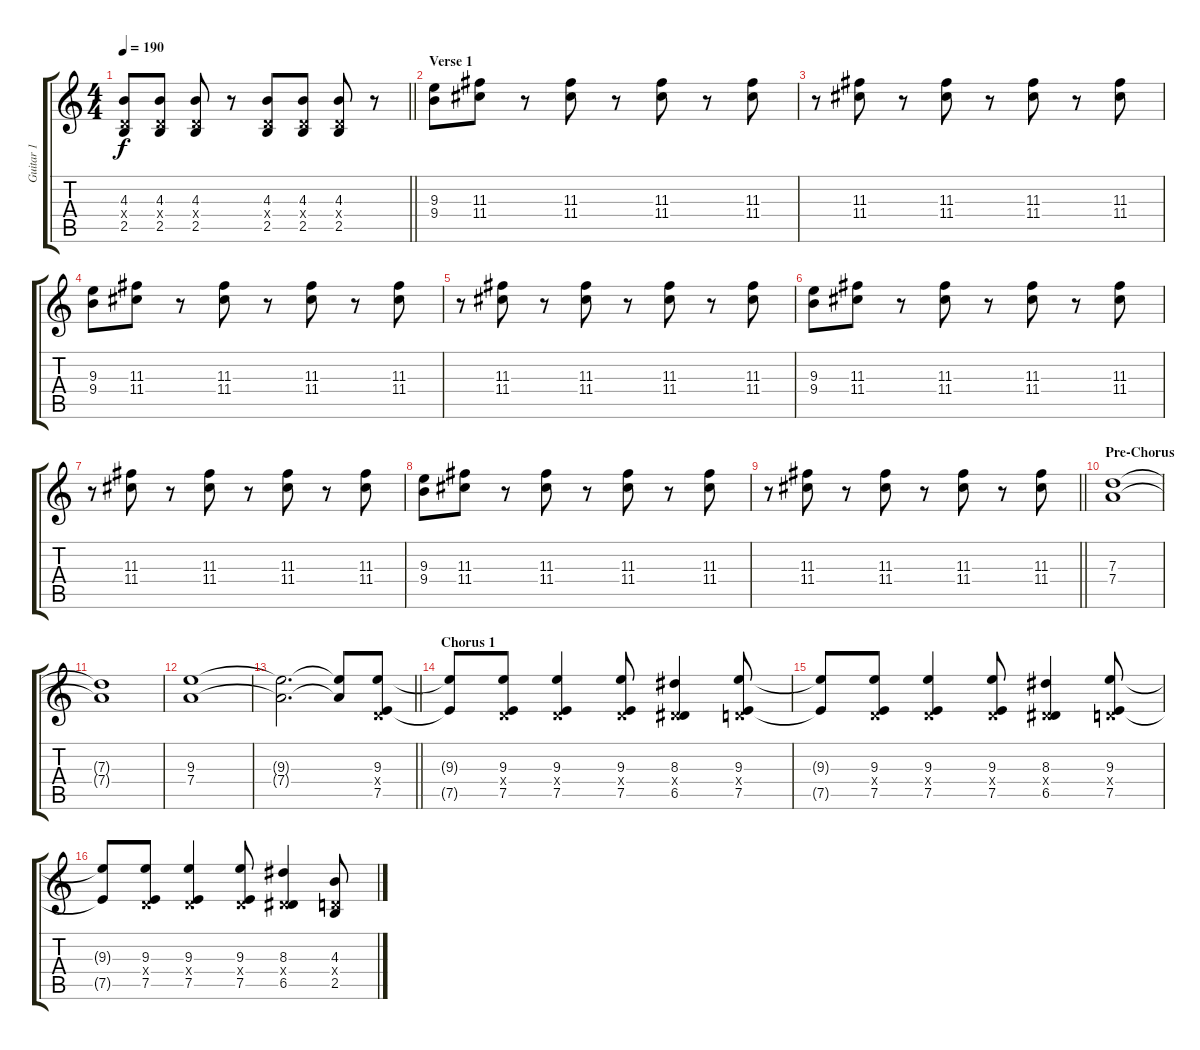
\track ("Guitar 1" "Guitar 1") {instrument distortionguitar}
\staff {score tabs}
\tuning (E4 B3 G3 D3 A2 E2) {hide}
\ts (4 4)
\tempo 190
\clef g2
\barLineRight lightlight
\ks c
(4.3 0.4{x} 2.5).8{dy f} (4.3 0.4{x} 2.5).8 (4.3 0.4{x} 2.5).8 r.8 (4.3 0.4{x} 2.5).8 (4.3 0.4{x} 2.5).8 (4.3 0.4{x} 2.5).8 r.8 |
\section ("" "Verse 1")
(9.3 9.4).8{volume 13 balance 0} (11.3 11.4).8 r.8 (11.3 11.4).8 r.8 (11.3 11.4).8 r.8 (11.3 11.4).8 |
r.8 (11.3 11.4).8 r.8 (11.3 11.4).8 r.8 (11.3 11.4).8 r.8 (11.3 11.4).8 |
(9.3 9.4).8 (11.3 11.4).8 r.8 (11.3 11.4).8 r.8 (11.3 11.4).8 r.8 (11.3 11.4).8 |
r.8 (11.3 11.4).8 r.8 (11.3 11.4).8 r.8 (11.3 11.4).8 r.8 (11.3 11.4).8 |
(9.3 9.4).8 (11.3 11.4).8 r.8 (11.3 11.4).8 r.8 (11.3 11.4).8 r.8 (11.3 11.4).8 |
r.8 (11.3 11.4).8 r.8 (11.3 11.4).8 r.8 (11.3 11.4).8 r.8 (11.3 11.4).8 |
(9.3 9.4).8 (11.3 11.4).8 r.8 (11.3 11.4).8 r.8 (11.3 11.4).8 r.8 (11.3 11.4).8 |
\barLineRight lightlight
r.8 (11.3 11.4).8 r.8 (11.3 11.4).8 r.8 (11.3 11.4).8 r.8 (11.3 11.4).8 |
\section ("" "Pre-Chorus")
(7.3 7.4).1 |
(7.3{t} 7.4{t}).1 |
(9.3 7.4).1 |
\barLineRight lightlight
(9.3{t} 7.4{t}).2{d} (9.3{t} 7.4{t}).8 (9.3 0.4{x} 7.5).8{volume 16 balance 8} |
\section ("" "Chorus 1")
(9.3{t} 7.5{t}).8 (9.3 0.4{x} 7.5).8 (9.3 0.4{x} 7.5).4 (9.3 0.4{x} 7.5).8 (8.3 0.4{x} 6.5).4 (9.3 0.4{x} 7.5).8 |
(9.3{t} 7.5{t}).8 (9.3 0.4{x} 7.5).8 (9.3 0.4{x} 7.5).4 (9.3 0.4{x} 7.5).8 (8.3 0.4{x} 6.5).4 (9.3 0.4{x} 7.5).8 |
(9.3{t} 7.5{t}).8 (9.3 0.4{x} 7.5).8 (9.3 0.4{x} 7.5).4 (9.3 0.4{x} 7.5).8 (8.3 0.4{x} 6.5).4 (4.3 0.4{x} 2.5).8
